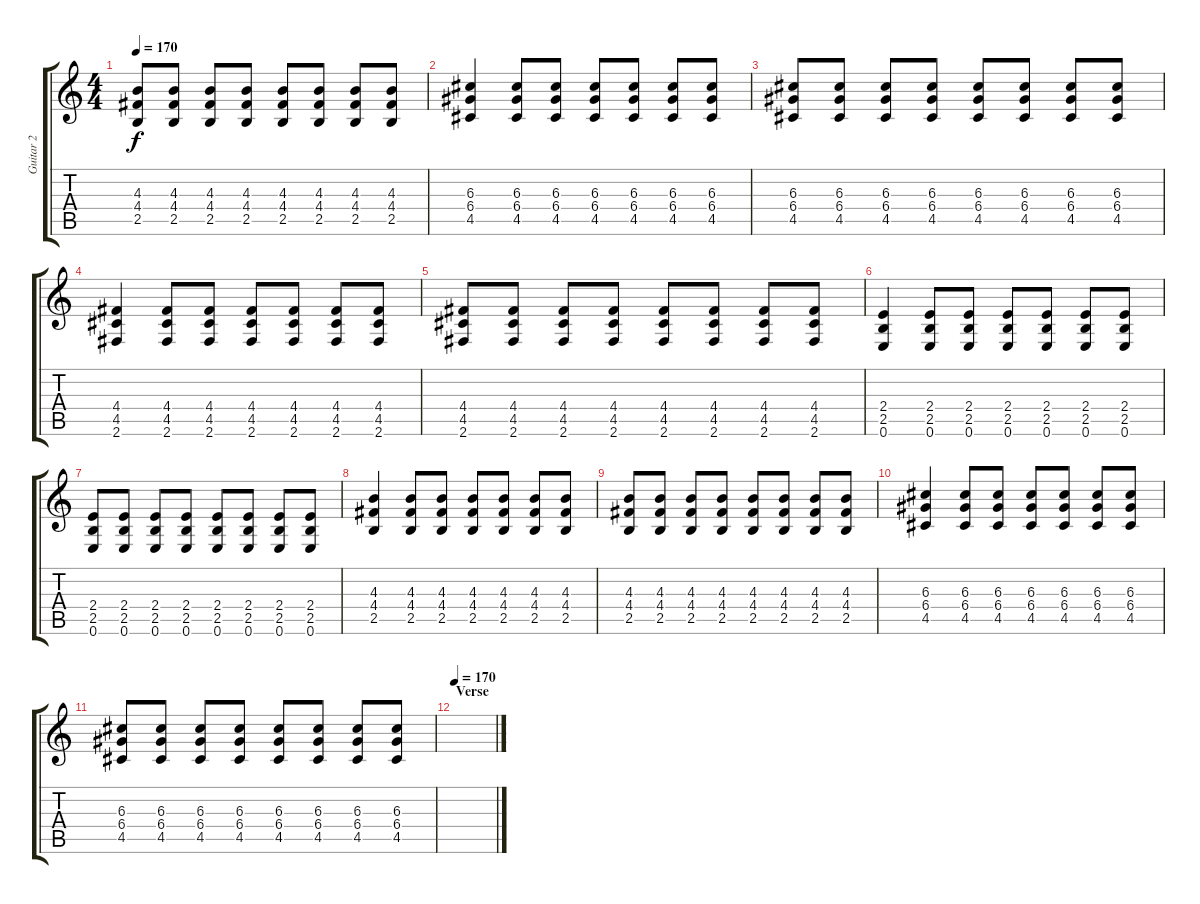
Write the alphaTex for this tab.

\track ("Guitar 2" "Guitar 2") {instrument overdrivenguitar}
\staff {score tabs}
\tuning (E4 B3 G3 D3 A2 E2) {hide}
\ts (4 4)
\tempo 170
\clef g2
\ks c
(4.3 4.4 2.5).8{dy f} (4.3 4.4 2.5).8 (4.3 4.4 2.5).8 (4.3 4.4 2.5).8 (4.3 4.4 2.5).8 (4.3 4.4 2.5).8 (4.3 4.4 2.5).8 (4.3 4.4 2.5).8 |
(6.3 6.4 4.5).4 (6.3 6.4 4.5).8 (6.3 6.4 4.5).8 (6.3 6.4 4.5).8 (6.3 6.4 4.5).8 (6.3 6.4 4.5).8 (6.3 6.4 4.5).8 |
(6.3 6.4 4.5).8 (6.3 6.4 4.5).8 (6.3 6.4 4.5).8 (6.3 6.4 4.5).8 (6.3 6.4 4.5).8 (6.3 6.4 4.5).8 (6.3 6.4 4.5).8 (6.3 6.4 4.5).8 |
(4.4 4.5 2.6).4 (4.4 4.5 2.6).8 (4.4 4.5 2.6).8 (4.4 4.5 2.6).8 (4.4 4.5 2.6).8 (4.4 4.5 2.6).8 (4.4 4.5 2.6).8 |
(4.4 4.5 2.6).8 (4.4 4.5 2.6).8 (4.4 4.5 2.6).8 (4.4 4.5 2.6).8 (4.4 4.5 2.6).8 (4.4 4.5 2.6).8 (4.4 4.5 2.6).8 (4.4 4.5 2.6).8 |
(2.4 2.5 0.6).4 (2.4 2.5 0.6).8 (2.4 2.5 0.6).8 (2.4 2.5 0.6).8 (2.4 2.5 0.6).8 (2.4 2.5 0.6).8 (2.4 2.5 0.6).8 |
(2.4 2.5 0.6).8 (2.4 2.5 0.6).8 (2.4 2.5 0.6).8 (2.4 2.5 0.6).8 (2.4 2.5 0.6).8 (2.4 2.5 0.6).8 (2.4 2.5 0.6).8 (2.4 2.5 0.6).8 |
(4.3 4.4 2.5).4 (4.3 4.4 2.5).8 (4.3 4.4 2.5).8 (4.3 4.4 2.5).8 (4.3 4.4 2.5).8 (4.3 4.4 2.5).8 (4.3 4.4 2.5).8 |
(4.3 4.4 2.5).8 (4.3 4.4 2.5).8 (4.3 4.4 2.5).8 (4.3 4.4 2.5).8 (4.3 4.4 2.5).8 (4.3 4.4 2.5).8 (4.3 4.4 2.5).8 (4.3 4.4 2.5).8 |
(6.3 6.4 4.5).4 (6.3 6.4 4.5).8 (6.3 6.4 4.5).8 (6.3 6.4 4.5).8 (6.3 6.4 4.5).8 (6.3 6.4 4.5).8 (6.3 6.4 4.5).8 |
(6.3 6.4 4.5).8 (6.3 6.4 4.5).8 (6.3 6.4 4.5).8 (6.3 6.4 4.5).8 (6.3 6.4 4.5).8 (6.3 6.4 4.5).8 (6.3 6.4 4.5).8 (6.3 6.4 4.5).8 |
\section ("" "Verse")
\tempo 170
